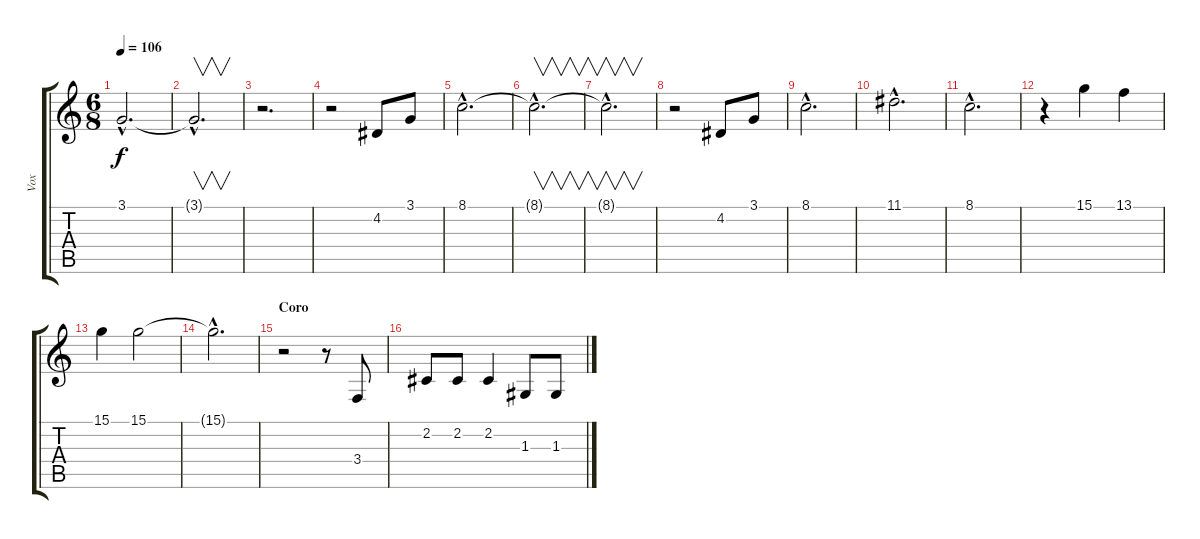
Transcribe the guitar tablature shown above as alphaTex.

\track ("Vox" "Vox") {instrument harmonica}
\staff {score tabs}
\tuning (E4 B3 G3 D3 A2 E2) {hide}
\ts (6 8)
\tempo 106
\clef g2
\ks c
3.1{hac}.2{d dy f} |
3.1{hac t}.2{v d} |
r.2{d} |
r.2 4.2.8 3.1.8 |
8.1{hac}.2{d} |
8.1{hac t}.2{v d} |
8.1{hac t}.2{v d} |
r.2 4.2.8 3.1.8 |
8.1{hac}.2{d} |
11.1{hac}.2{d} |
8.1{hac}.2{d} |
r.4 15.1.4 13.1.4 |
15.1.4 15.1.2 |
15.1{hac t}.2{d} |
\section ("" "Coro")
r.2 r.8 3.4.8 |
2.2.8 2.2.8 2.2.4 1.3.8 1.3.8
